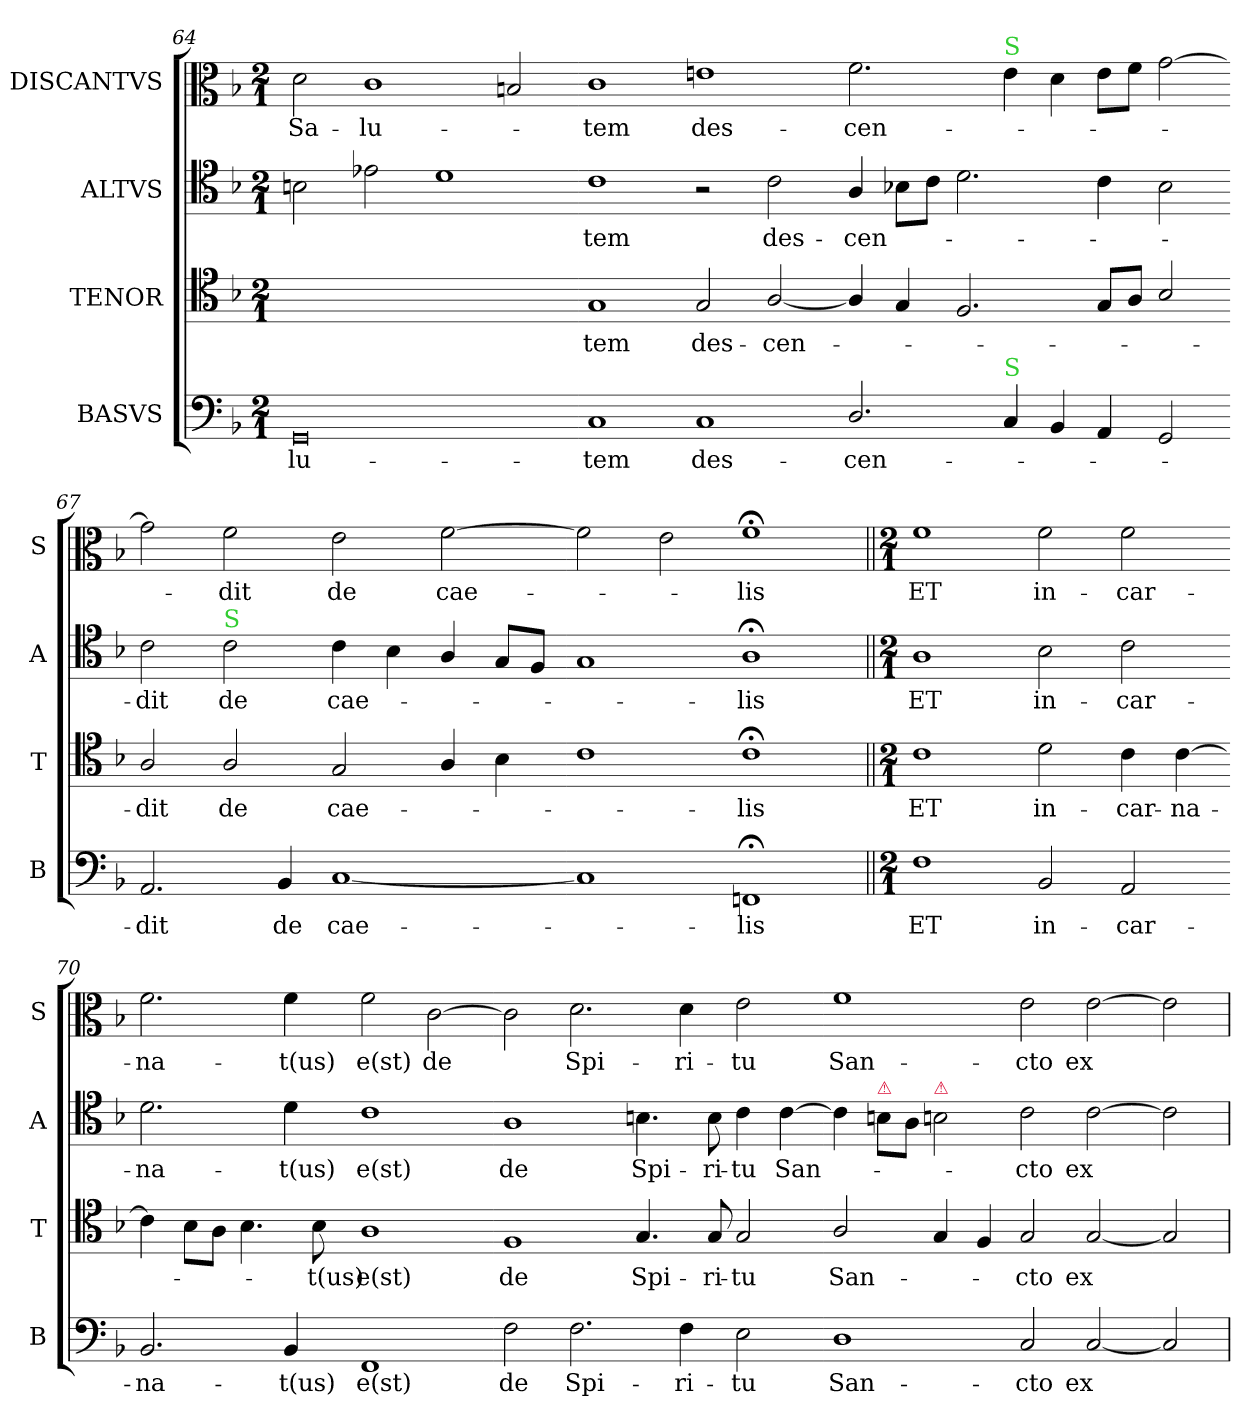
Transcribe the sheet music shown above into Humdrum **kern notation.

**kern	**text	**kern	**text	**kern	**text	**kern	**text
*part4	*part4	*part3	*part3	*part2	*part2	*part1	*part1
*staff4	*staff4	*staff3	*staff3	*staff2	*staff2	*staff1	*staff1
*I"BASVS	*	*I"TENOR	*	*I"ALTVS	*	*I"DISCANTVS	*
*I'B	*	*I'T	*	*I'A	*	*I'S	*
*clefF4	*	*clefC4	*	*clefC4	*	*clefC3	*
*k[b-]	*	*k[b-]	*	*k[b-]	*	*k[b-]	*
*F:ion	*	*F:ion	*	*F:ion	*	*F:ion	*
*M2/1	*	*M2/1	*	*M2/1	*	*M2/1	*
=64	=64	=64	=64	=64	=64	=64	=64
0GG	-lu-	0ryy	.	2Bn\	.	2d\	Sa-
.	.	.	.	2e-X\	.	1c	-lu-
.	.	.	.	1d	.	.	.
.	.	.	.	.	.	2Bn/	.
=65-	=65-	=65-	=65-	=65-	=65-	=65-	=65-
1C	-tem	1G	-tem	1c	-tem	1c	-tem
1C	des-	2G/	des-	2r	.	1en	des-
.	.	[2A/	-cen-	2c\	des-	.	.
=66-	=66-	=66-	=66-	=66-	=66-	=66-	=66-
2.D/	-cen-	4A/]	.	4A/	-cen-	2.f\	-cen-
.	.	4G/	.	8B-X\L	.	.	.
.	.	.	.	8c\J	.	.	.
.	.	2.F/	.	2.d\	.	.	.
!	!	!	!	!	!	!LO:TX:a:color=limegreen:t=S	!
!LO:TX:a:color=limegreen:t=S	!	!	!	!	!	!	!
4C/	.	.	.	.	.	4e\	.
4BB-/	.	.	.	.	.	4d\	.
4AA/	.	8G/L	.	4c\	.	8e\L	.
.	.	8A/J	.	.	.	8f\J	.
2GG/	.	2B-/	.	2B-\	.	[2g\	.
=67-	=67-	=67-	=67-	=67-	=67-	=67-	=67-
2.AA/	dit	2A/	-dit	2c\	-dit	2g\]	.
!	!	!	!	!LO:TX:a:color=limegreen:t=S	!	!	!
.	.	2A/	de	2c\	de	2f\	-dit
4BB-/	de	.	.	.	.	.	.
[1C	cae-	2G/	cae-	4c\	cae-	2e\	de
.	.	.	.	4B-\	.	.	.
.	.	4A/	.	4A/	.	[2f\	cae-
.	.	4B-\	.	8G/L	.	.	.
.	.	.	.	8F/J	.	.	.
=68-	=68-	=68-	=68-	=68-	=68-	=68-	=68-
1C]	.	1c	.	1G	.	2f\]	.
.	.	.	.	.	.	2e\	.
1FFn;<	-lis	1c;	-lis	1A;<	-lis	1f;	-lis
=69||	=69||	=69||	=69||	=69||	=69||	=69||	=69||
*M2/1	*	*M2/1	*	*M2/1	*	*M2/1	*
1F	ET	1c	ET	1A	ET	1f	ET
2BB-/	in-	2d\	in-	2B-\	in-	2f\	in-
2AA/	-car-	4c\	-car-	2c\	-car-	2f\	-car-
.	.	[4c\	-na-	.	.	.	.
=70-	=70-	=70-	=70-	=70-	=70-	=70-	=70-
2.BB-/	-na-	4c\]	.	2.d\	-na-	2.f\	-na-
.	.	8B-\L	.	.	.	.	.
.	.	8A\J	.	.	.	.	.
.	.	4.B-\	.	.	.	.	.
4BB-/	-t(us)	.	.	4d\	-t(us)	4f\	-t(us)
.	.	8B-\	-t(us)	.	.	.	.
1FF	e(st)	1A	e(st)	1c	e(st)	2f\	e(st)
.	.	.	.	.	.	[2c\	de
=71-	=71-	=71-	=71-	=71-	=71-	=71-	=71-
2F\	de	1F	de	1A	de	2c\]	.
2.F\	Spi-	.	.	.	.	2.d\	Spi-
.	.	4.G/	Spi-	4.Bn\	Spi-	.	.
4F\	-ri-	.	.	.	.	4d\	-ri-
.	.	8G/	-ri-	8B\	-ri-	.	.
2E\	-tu	2G/	-tu	4c\	-tu	2e\	-tu
.	.	.	.	[4c\	San-	.	.
=72-	=72-	=72-	=72-	=72-	=72-	=72-	=72-
1D	San-	2A/	San-	4c\]	.	1f	San-
!	!	!	!	!LO:TX:a:color=crimson:t=⚠	!	!	!
.	.	.	.	8Bn\L	.	.	.
.	.	.	.	8A\J	.	.	.
!	!	!	!	!LO:TX:a:color=crimson:t=⚠	!	!	!
.	.	4G/	.	2Bn\	.	.	.
.	.	4F/	.	.	.	.	.
2C/	-cto	2G/	cto	2c\	-cto	2e\	-cto
[2C/	ex	[2G/	ex	[2c\	ex	[2e\	ex
=73-	=73-	=73-	=73-	=73-	=73-	=73-	=73-
2C/]	.	2G/]	.	2c\]	.	2e\]	.
=	=	=	=	=	=	=	=
*-	*-	*-	*-	*-	*-	*-	*-
